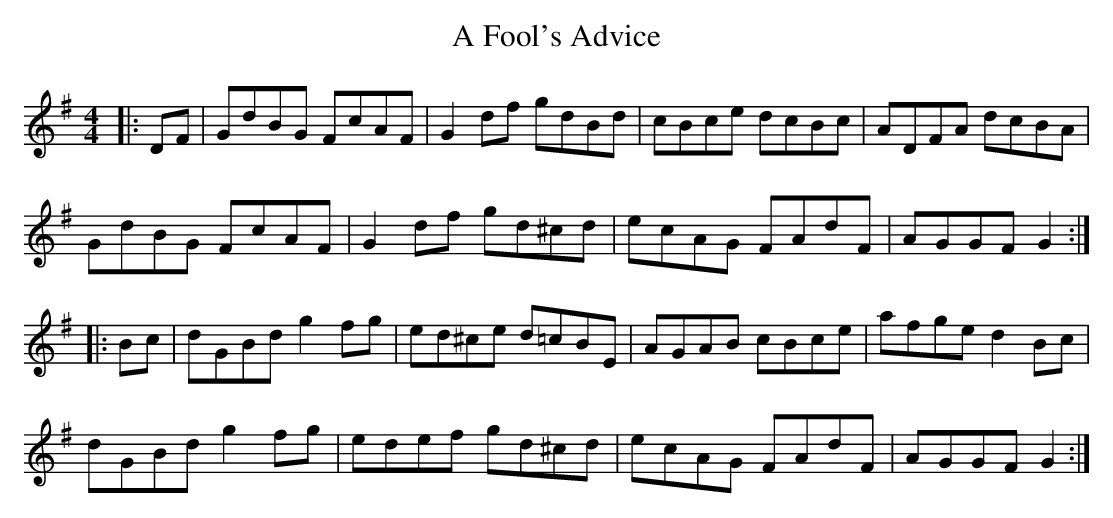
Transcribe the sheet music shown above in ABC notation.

X:1
T: A Fool's Advice
M: 4/4
L: 1/8
K: Gmaj
|:DF|GdBG FcAF|G2df gdBd|cBce dcBc|ADFA dcBA|
GdBG FcAF|G2df gd^cd|ecAG FAdF|AGGF G2:|
|:Bc|dGBd g2fg|ed^ce d=cBE|AGAB cBce|afge d2Bc|
dGBd g2fg|edef gd^cd|ecAG FAdF|AGGF G2:|
